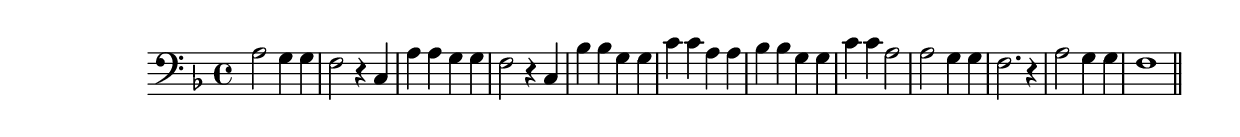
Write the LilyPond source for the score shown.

\version "2.14.0"
%{\header {
  title = "Cradle Song"
  composer = "anonymous"
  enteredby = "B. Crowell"
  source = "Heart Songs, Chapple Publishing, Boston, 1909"
}%}
\score{{\key f \major
\time 4/4
%{\tempo 4=90
%}\clef bass
\relative c' {
  a2 g4 g4 | f2 r4 c4 | a'4 a g g | f2 r4 c4 | bes'4 bes g g |
 c c a a | bes bes g g | c c a2 | a2 g4 g4 | f2. r4 | a2 g4 g | f1
  \bar "||"
}

}}